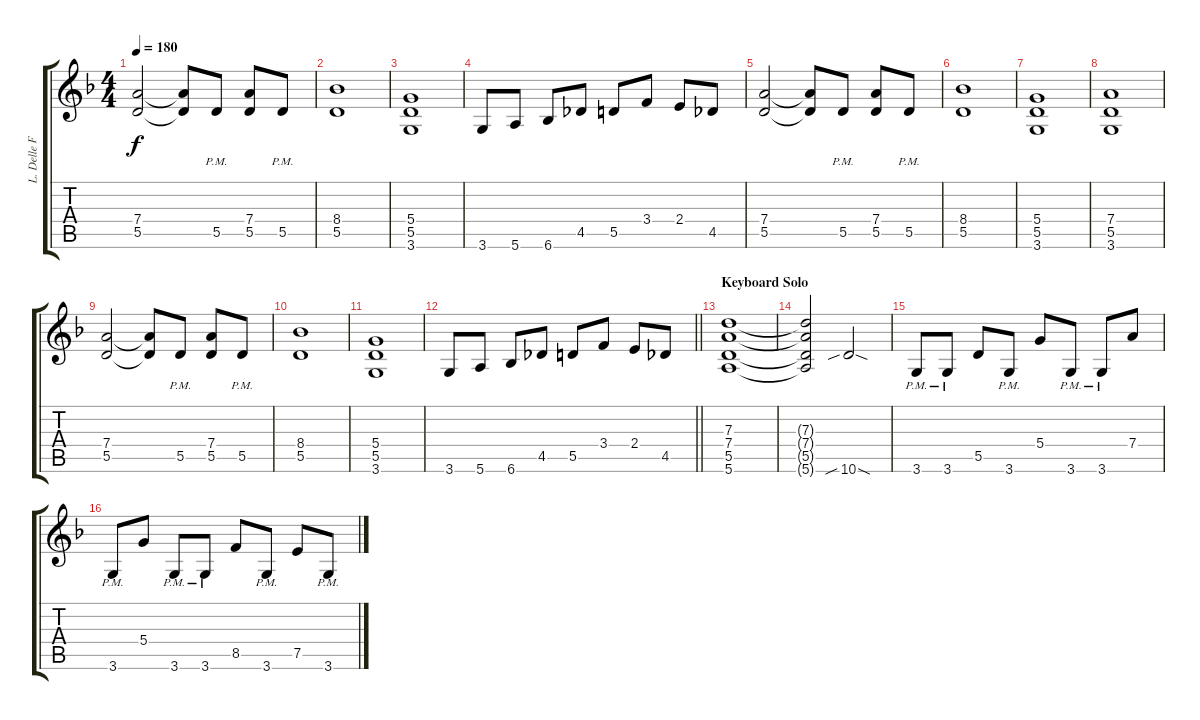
\track ("L. Delle Fave (Dist. Guitar L)" "L. Delle F") {instrument overdrivenguitar}
\staff {score tabs}
\tuning (E4 B3 G3 D3 A2 E2) {hide}
\ts (4 4)
\tempo 180
\clef g2
\ks dminor
(7.4 5.5).2{dy f} (7.4{t} 5.5{t}).8 5.5{pm}.8 (7.4 5.5).8 5.5{pm}.8 |
(8.4 5.5).1 |
(5.4 5.5 3.6).1 |
3.6.8 5.6.8 6.6.8 4.5.8 5.5.8 3.4.8 2.4.8 4.5.8 |
(7.4 5.5).2 (7.4{t} 5.5{t}).8 5.5{pm}.8 (7.4 5.5).8 5.5{pm}.8 |
(8.4 5.5).1 |
(5.4 5.5 3.6).1 |
(7.4 5.5 3.6).1 |
(7.4 5.5).2 (7.4{t} 5.5{t}).8 5.5{pm}.8 (7.4 5.5).8 5.5{pm}.8 |
(8.4 5.5).1 |
(5.4 5.5 3.6).1 |
\barLineRight lightlight
3.6.8 5.6.8 6.6.8 4.5.8 5.5.8 3.4.8 2.4.8 4.5.8 |
\section ("" "Keyboard Solo")
(7.3 7.4 5.5 5.6).1{volume 12 instrument overdrivenguitar} |
(7.3{t} 7.4{t} 5.5{t} 5.6{t}).2 10.6{sib sod}.2 |
3.6{pm}.8{instrument overdrivenguitar} 3.6{pm}.8 5.5.8 3.6{pm}.8 5.4.8 3.6{pm}.8 3.6{pm}.8 7.4.8 |
3.6{pm}.8 5.4.8 3.6{pm}.8 3.6{pm}.8 8.5.8 3.6{pm}.8 7.5.8 3.6{pm}.8
